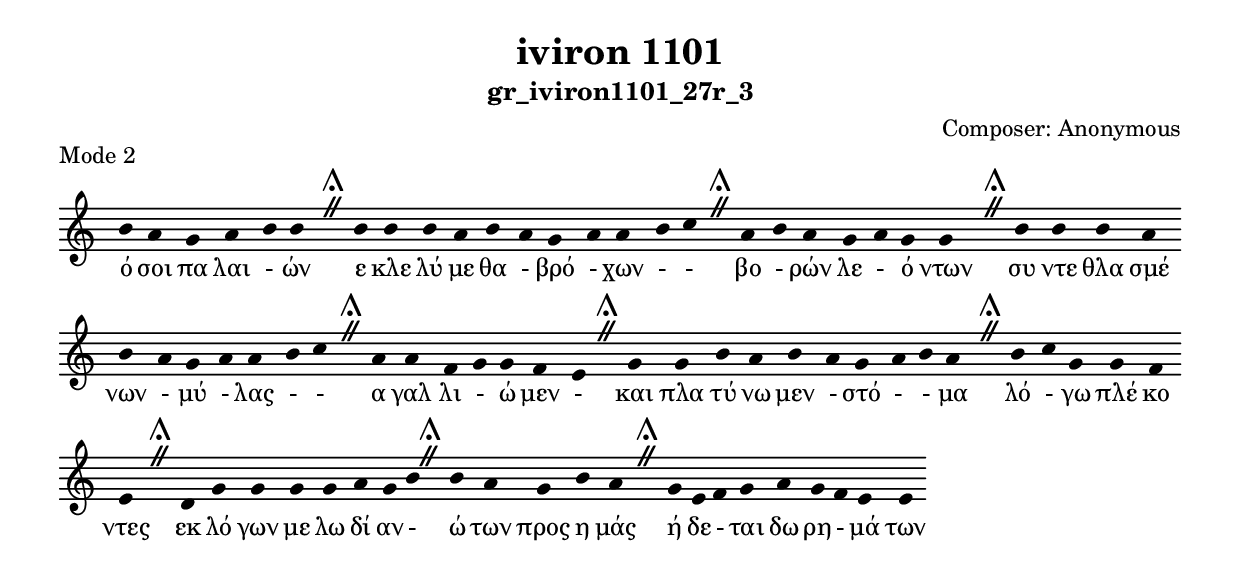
\include "gregorian.ly"

	\header {
 	  title = "iviron 1101"
	  subtitle = "gr_iviron1101_27r_3"
	  composer = "Composer: Αnonymous"
	  piece = "Mode 2"
	}

	chant = {
	  b'4 a'4 g'4 a'4 b'4 b'4 \divisioMaior
 b'4 b'4 b'4 a'4 b'4 a'4 g'4 a'4 a'4 b'4 c''4 \divisioMaior
 a'4 b'4 a'4 g'4 a'4 g'4 g'4 \divisioMaior
 b'4 b'4 b'4 a'4 b'4 a'4 g'4 a'4 a'4 b'4 c''4 \divisioMaior
 a'4 a'4 f'4 g'4 g'4 f'4 e'4 \divisioMaior
 g'4 g'4 b'4 a'4 b'4 a'4 g'4 a'4 b'4 a'4 \divisioMaior
 b'4 c''4 g'4 g'4 f'4 e'4 \divisioMaior
 d'4 g'4 g'4 g'4 g'4 a'4 g'4 b'4 \divisioMaior
 b'4 a'4 g'4 b'4 a'4 \divisioMaior
 g'4 e'4 f'4 g'4 a'4 g'4 f'4 e'4 e'4\finalis
	}

	verba = \lyricmode {ό σοι πα λαι - ών 
ε κλε λύ με θα - βρό - χων -  - 
βο - ρών λε - ό ντων 
συ ντε θλα σμέ νων - μύ - λας -  - 
α γαλ λι - ώ μεν - 
και πλα τύ νω μεν - στό -  - μα 
λό - γω πλέ κο ντες 
εκ λό γων με λω δί αν - 
ώ των προς η μάς 
ή δε - ται δω ρη - μά των 
	}


	\score {
	  \new Staff <<
	  \new Voice = "melody" \chant
	  \new Lyrics = "one" \lyricsto melody \verba
	  >>
	  \layout {
	    \context {
	      \Staff
	      \remove "Time_signature_engraver"
	      \remove "Bar_engraver"
	    }
	    \context {
	      \Voice
	      \remove "Stem_engraver"
	    }
	  }
	}